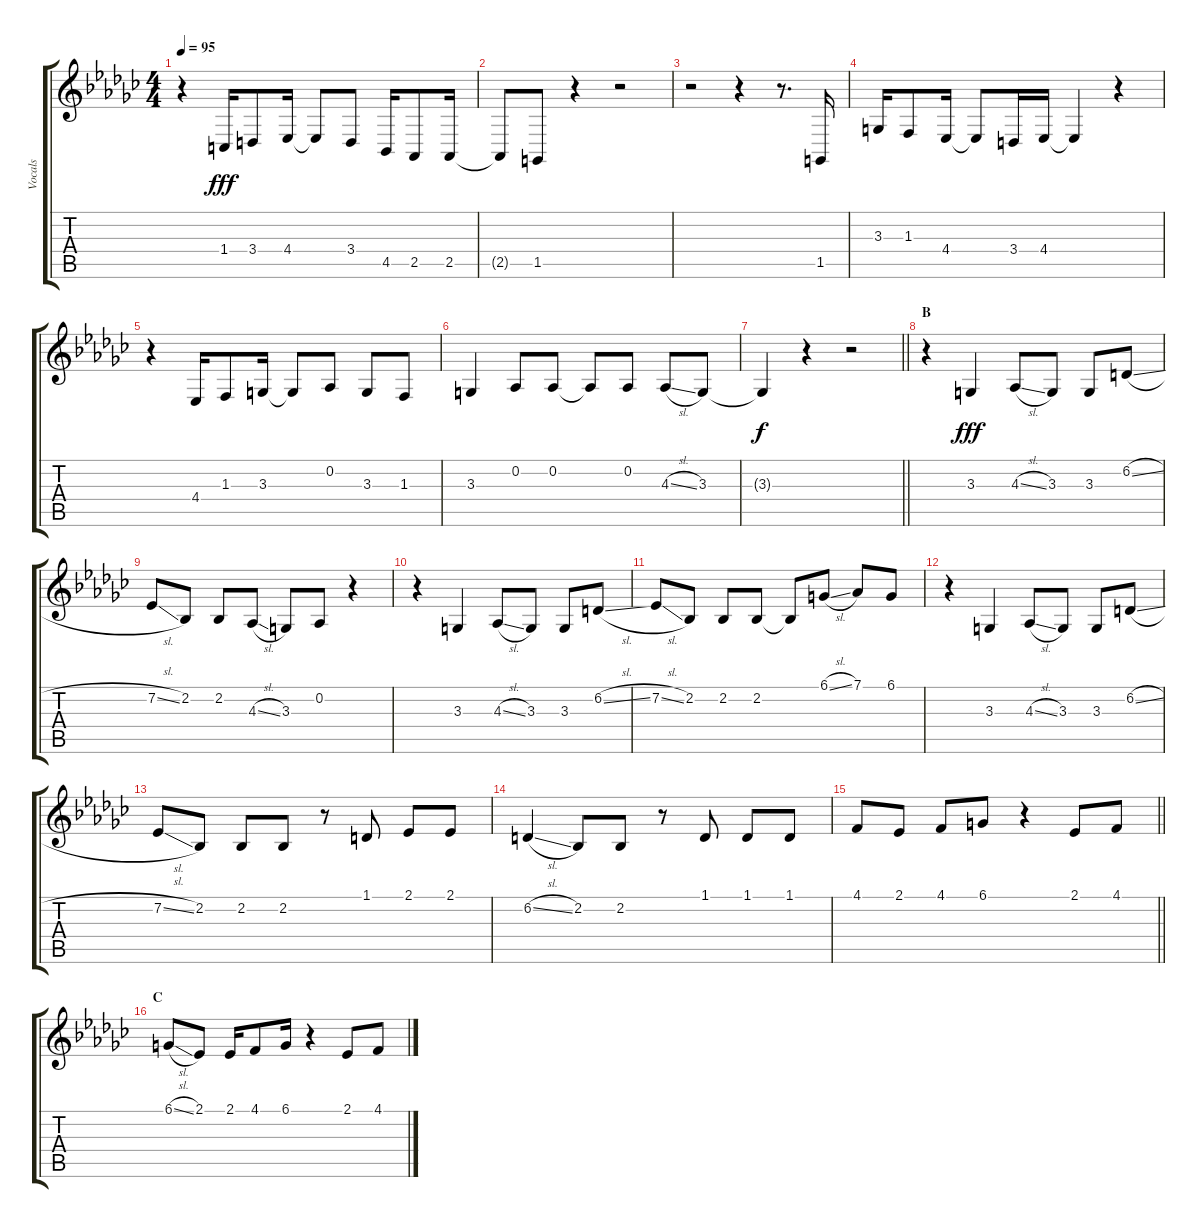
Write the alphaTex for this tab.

\track ("Vocals" "Vocals") {instrument voiceoohs}
\staff {score tabs}
\tuning (Db4 Ab3 E3 B2 Gb2 B1) {hide}
\ts (4 4)
\tempo 95
\clef g2
\ks gb
r.4{dy fff} 1.4.16 3.4.8 4.4.16 4.4{t}.8 3.4.8 4.5.16 2.5.8 2.5.16 |
2.5{t}.8 1.5.8 r.4 r.2 |
r.2 r.4 r.8{d} 1.5.16 |
3.3.16 1.3.8 4.4.16 4.4{t}.8 3.4.16 4.4.16 4.4{t}.4 r.4 |
r.4 4.4.16 1.3.8 3.3.16 3.3{t}.8 0.2.8 3.3.8 1.3.8 |
3.3.4 0.2.8 0.2.8 0.2{t}.8 0.2.8 4.3{sl}.8 3.3.8 |
\barLineRight lightlight
3.3{t}.4{dy f} r.4 r.2 |
\section ("" "B")
r.4 3.3.4{dy fff} 4.3{sl}.8 3.3.8 3.3.8 6.2{sl}.8 |
7.2{sl}.8 2.2.8 2.2.8 4.3{sl}.8 3.3.8 0.2.8 r.4 |
r.4 3.3.4 4.3{sl}.8 3.3.8 3.3.8 6.2{sl}.8 |
7.2{sl}.8 2.2.8 2.2.8 2.2.8 2.2{t}.8 6.1{sl}.8 7.1.8 6.1.8 |
r.4 3.3.4 4.3{sl}.8 3.3.8 3.3.8 6.2{sl}.8 |
7.2{sl}.8 2.2.8 2.2.8 2.2.8 r.8 1.1.8 2.1.8 2.1.8 |
6.2{sl}.4 2.2.8 2.2.8 r.8 1.1.8 1.1.8 1.1.8 |
\barLineRight lightlight
4.1.8 2.1.8 4.1.8 6.1.8 r.4 2.1.8 4.1.8 |
\section ("" "C")
6.1{sl}.8 2.1.8 2.1.16 4.1.8 6.1.16 r.4 2.1.8 4.1.8
